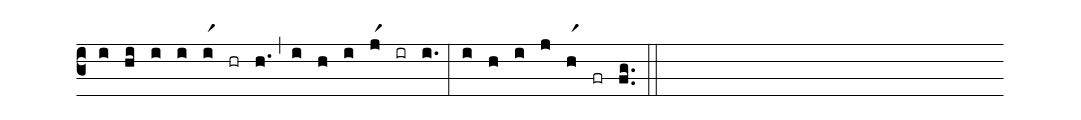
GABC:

%%
(c3)
(i) (hi) (i)
(i) (ir1) (hr) (h.) (,)
(i) (h) (i) (jr1) (ir) (i.) (:)
(i) (h) (i) (j) (hr1) (fr) (fg..) (::)
